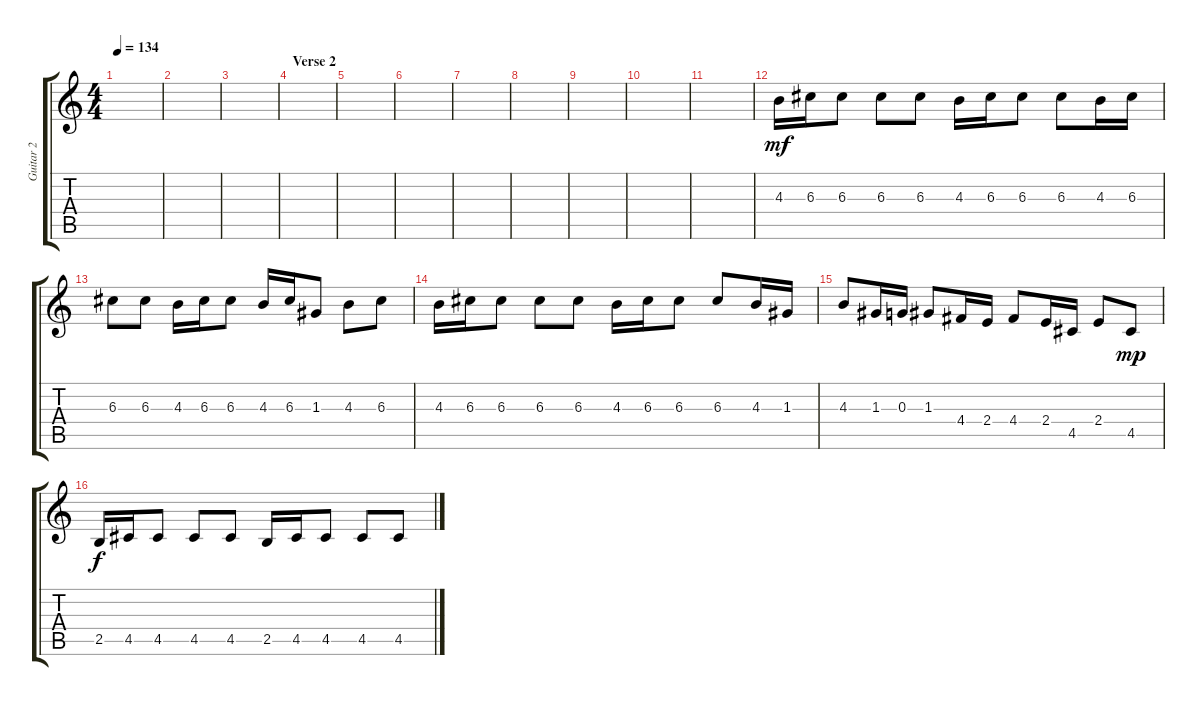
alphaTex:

\track ("Guitar 2" "Guitar 2") {instrument overdrivenguitar}
\staff {score tabs}
\tuning (E4 B3 G3 D3 A2 E2) {hide}
\ts (4 4)
\tempo 134
\clef g2
\ks c
|
|
|
\section ("" "Verse 2")
|
|
|
|
|
|
|
|
4.3.16{dy mf volume 13} 6.3.16 6.3.8 6.3.8 6.3.8 4.3.16 6.3.16 6.3.8 6.3.8 4.3.16 6.3.16 |
6.3.8 6.3.8 4.3.16 6.3.16 6.3.8 4.3.16 6.3.16 1.3.8 4.3.8 6.3.8 |
4.3.16 6.3.16 6.3.8 6.3.8 6.3.8 4.3.16 6.3.16 6.3.8 6.3.8 4.3.16 1.3.16 |
4.3.8 1.3.16 0.3.16 1.3.8 4.4.16 2.4.16 4.4.8 2.4.16 4.5.16 2.4.8 4.5.8{dy mp} |
2.5.16{dy f volume 10} 4.5.16 4.5.8 4.5.8 4.5.8 2.5.16 4.5.16 4.5.8 4.5.8 4.5.8
